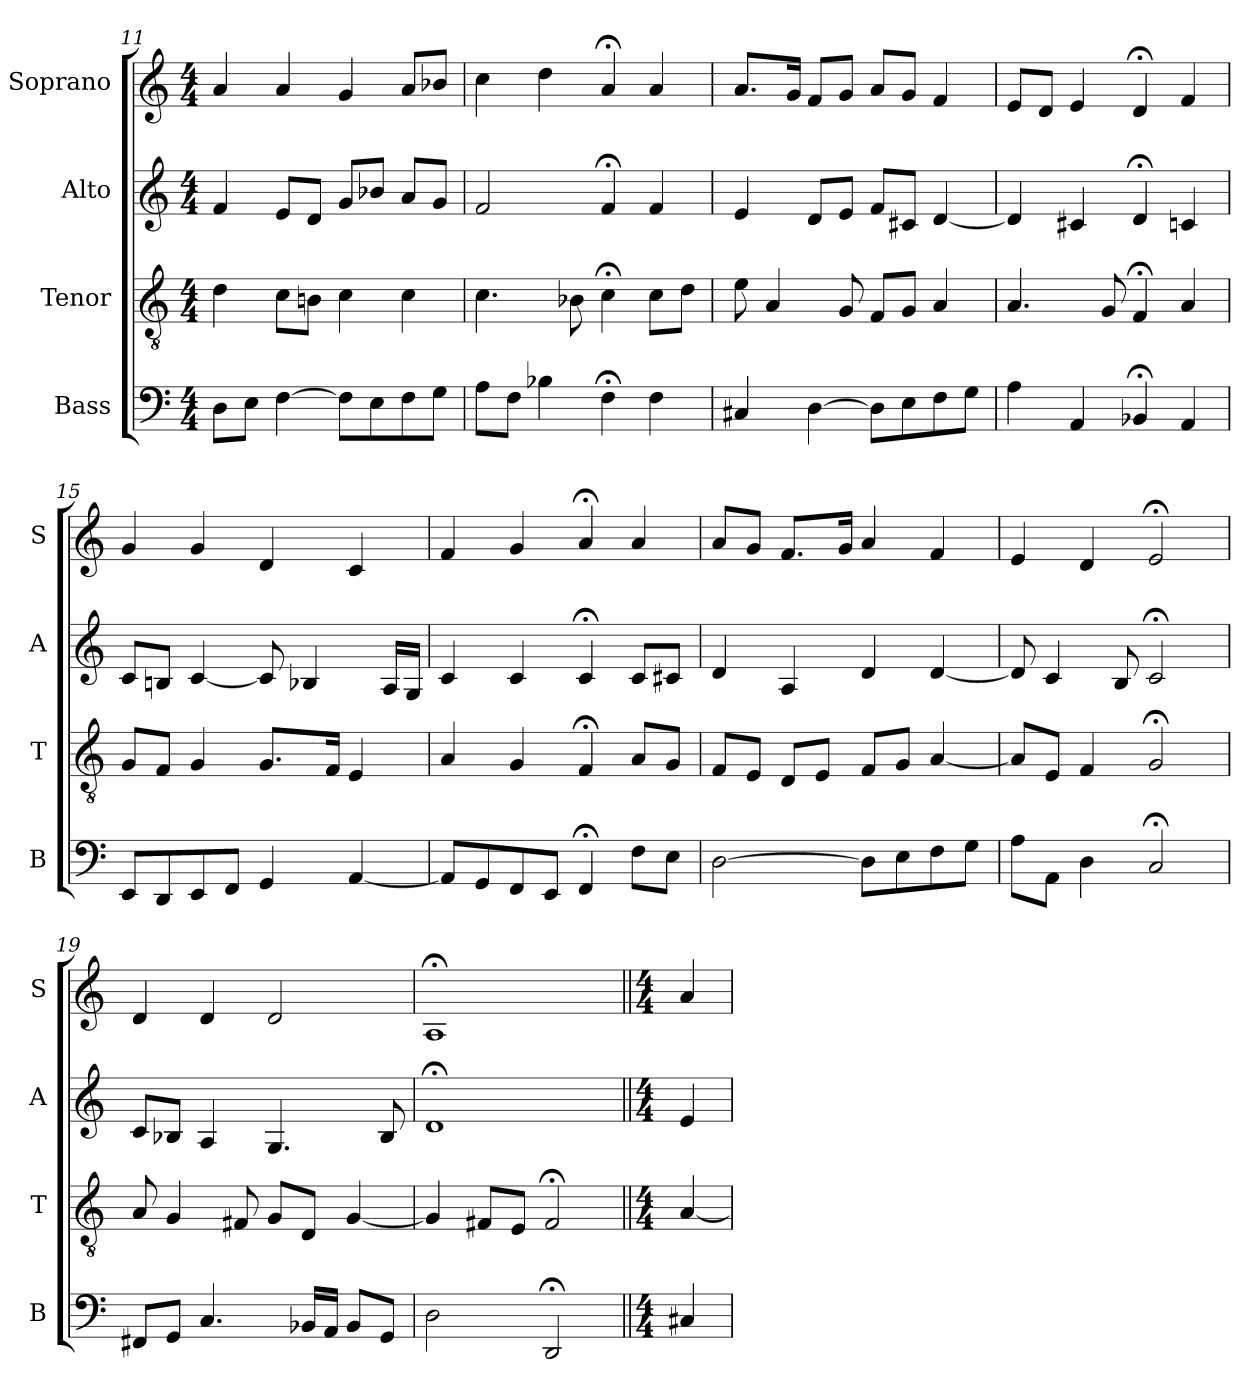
**kern	**kern	**kern	**kern
*part4	*part3	*part2	*part1
*staff4	*staff3	*staff2	*staff1
*I"Bass	*I"Tenor	*I"Alto	*I"Soprano
*I'B	*I'T	*I'A	*I'S
*clefF4	*clefGv2	*clefG2	*clefG2
*k[]	*k[]	*k[]	*k[]
*D:dor	*D:dor	*D:dor	*D:dor
*M4/4	*M4/4	*M4/4	*M4/4
=11	=11	=11	=11
8DL	4d	4f	4a
8EJ	.	.	.
[4F	8cL	8eL	4a
.	8BnJ	8dJ	.
8FL]	4c	8gL	4g
8E	.	8b-XJ	.
8F	4c	8aL	8aL
8GJ	.	8gJ	8b-XJ
=12	=12	=12	=12
8AL	4.c	2f	4cc
8FJ	.	.	.
4B-X	.	.	4dd
.	8B-X	.	.
4F;<	4c;<	4f;<	4a;<
4F	8cL	4f	4a
.	8dJ	.	.
=13	=13	=13	=13
4C#X	8e	4e	8.aL
.	4A	.	.
.	.	.	16gJk
[4D	.	8dL	8fL
.	8G	8eJ	8gJ
8DL]	8FL	8fL	8aL
8E	8GJ	8c#XJ	8gJ
8F	4A	[4d	4f
8GJ	.	.	.
=14	=14	=14	=14
4A	4.A	4d]	8eL
.	.	.	8dJ
4AA	.	4c#X	4e
.	8G	.	.
4BB-X;<	4F;<	4d;<	4d;<
4AA	4A	4cn	4f
=15	=15	=15	=15
8EEL	8GL	8cL	4g
8DD	8FJ	8BnJ	.
8EE	4G	[4c	4g
8FFJ	.	.	.
4GG	8.GL	8c]	4d
.	.	4B-X	.
.	16FJk	.	.
[4AA	4E	.	4c
.	.	16ALL	.
.	.	16GJJ	.
=16	=16	=16	=16
8AAL]	4A	4c	4f
8GG	.	.	.
8FF	4G	4c	4g
8EEJ	.	.	.
4FF;<	4F;<	4c;<	4a;<
8FL	8AL	8cL	4a
8EJ	8GJ	8c#XJ	.
=17	=17	=17	=17
[2D	8FL	4d	8aL
.	8EJ	.	8gJ
.	8DL	4A	8.fL
.	8EJ	.	.
.	.	.	16gJk
8DL]	8FL	4d	4a
8E	8GJ	.	.
8F	[4A	[4d	4f
8GJ	.	.	.
=18	=18	=18	=18
8AL	8AL]	8d]	4e
8AAJ	8EJ	4c	.
4D	4F	.	4d
.	.	8B	.
2C;<	2G;<	2c;<	2e;<
=19	=19	=19	=19
8FF#XL	8A	8cL	4d
8GGJ	4G	8B-XJ	.
4.C	.	4A	4d
.	8F#X	.	.
.	8GL	4.G	2d
16BB-XLL	8DJ	.	.
16AAJJ	.	.	.
8BB-L	[4G	.	.
8GGJ	.	8B-	.
=20	=20	=20	=20
2D	4G]	1d;<	1A;<
.	8F#XL	.	.
.	8EJ	.	.
2DD;<	2F#;<	.	.
=21||	=21||	=21||	=21||
*M4/4	*M4/4	*M4/4	*M4/4
4C#X	[4A	4e	4a
=	=	=	=
*-	*-	*-	*-
